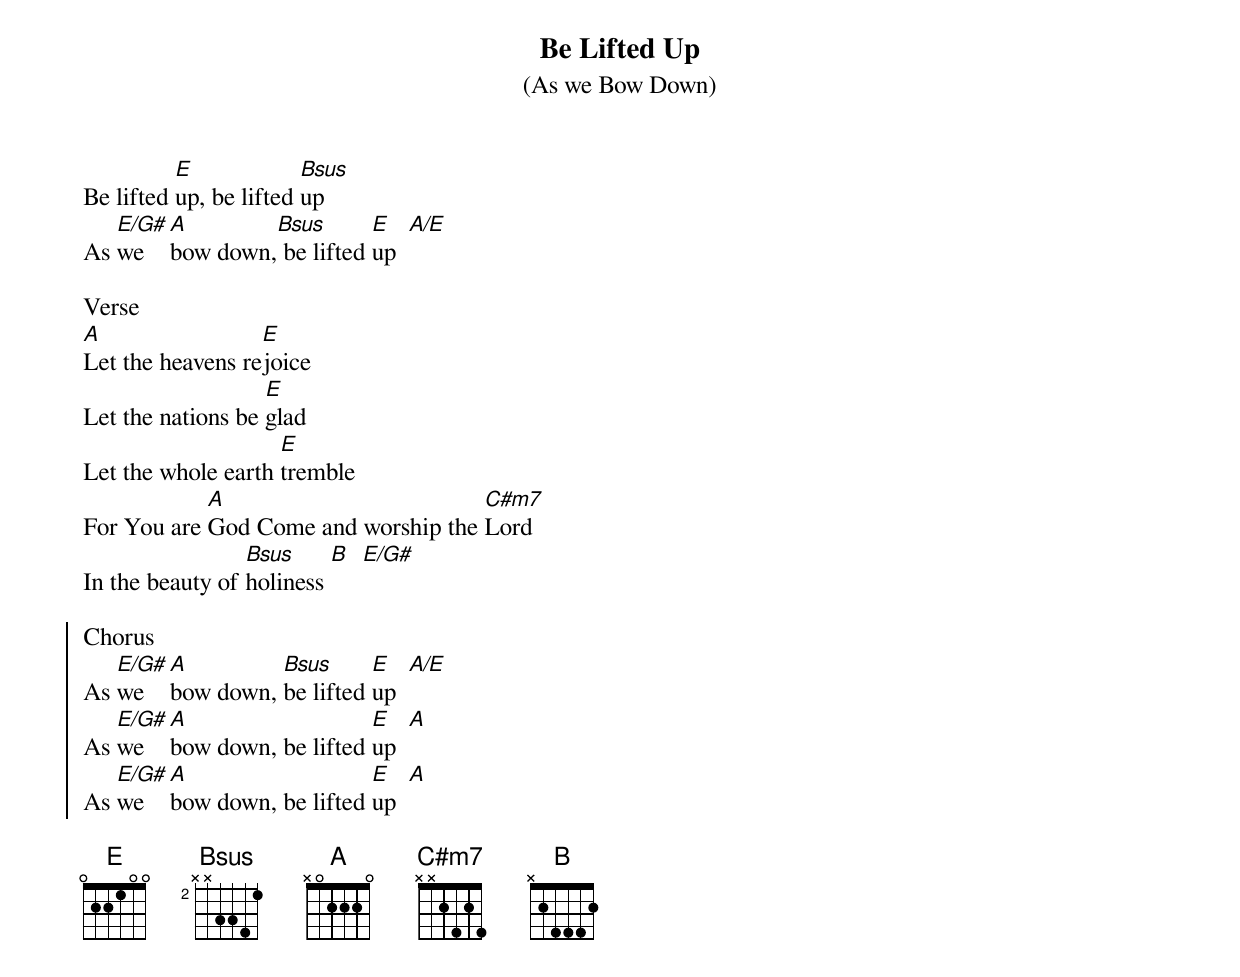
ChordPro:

{t: Be Lifted Up}
{st: (As we Bow Down)}
Be lifted [E]up, be lifted [Bsus]up
As [E/G#]we [A]bow down,[Bsus] be lifted [E]up  [A/E]

Verse
[A]Let the heavens re[E]joice
Let the nations be [E]glad
Let the whole earth [E]tremble
For You are [A]God Come and worship the [C#m7]Lord
In the beauty of [Bsus]holiness [B]  [E/G#]

{soc}
Chorus
As [E/G#]we [A]bow down, [Bsus]be lifted [E]up  [A/E]
As [E/G#]we [A]bow down, be lifted [E]up  [A]
As [E/G#]we [A]bow down, be lifted [E]up  [A]

{eoc}
